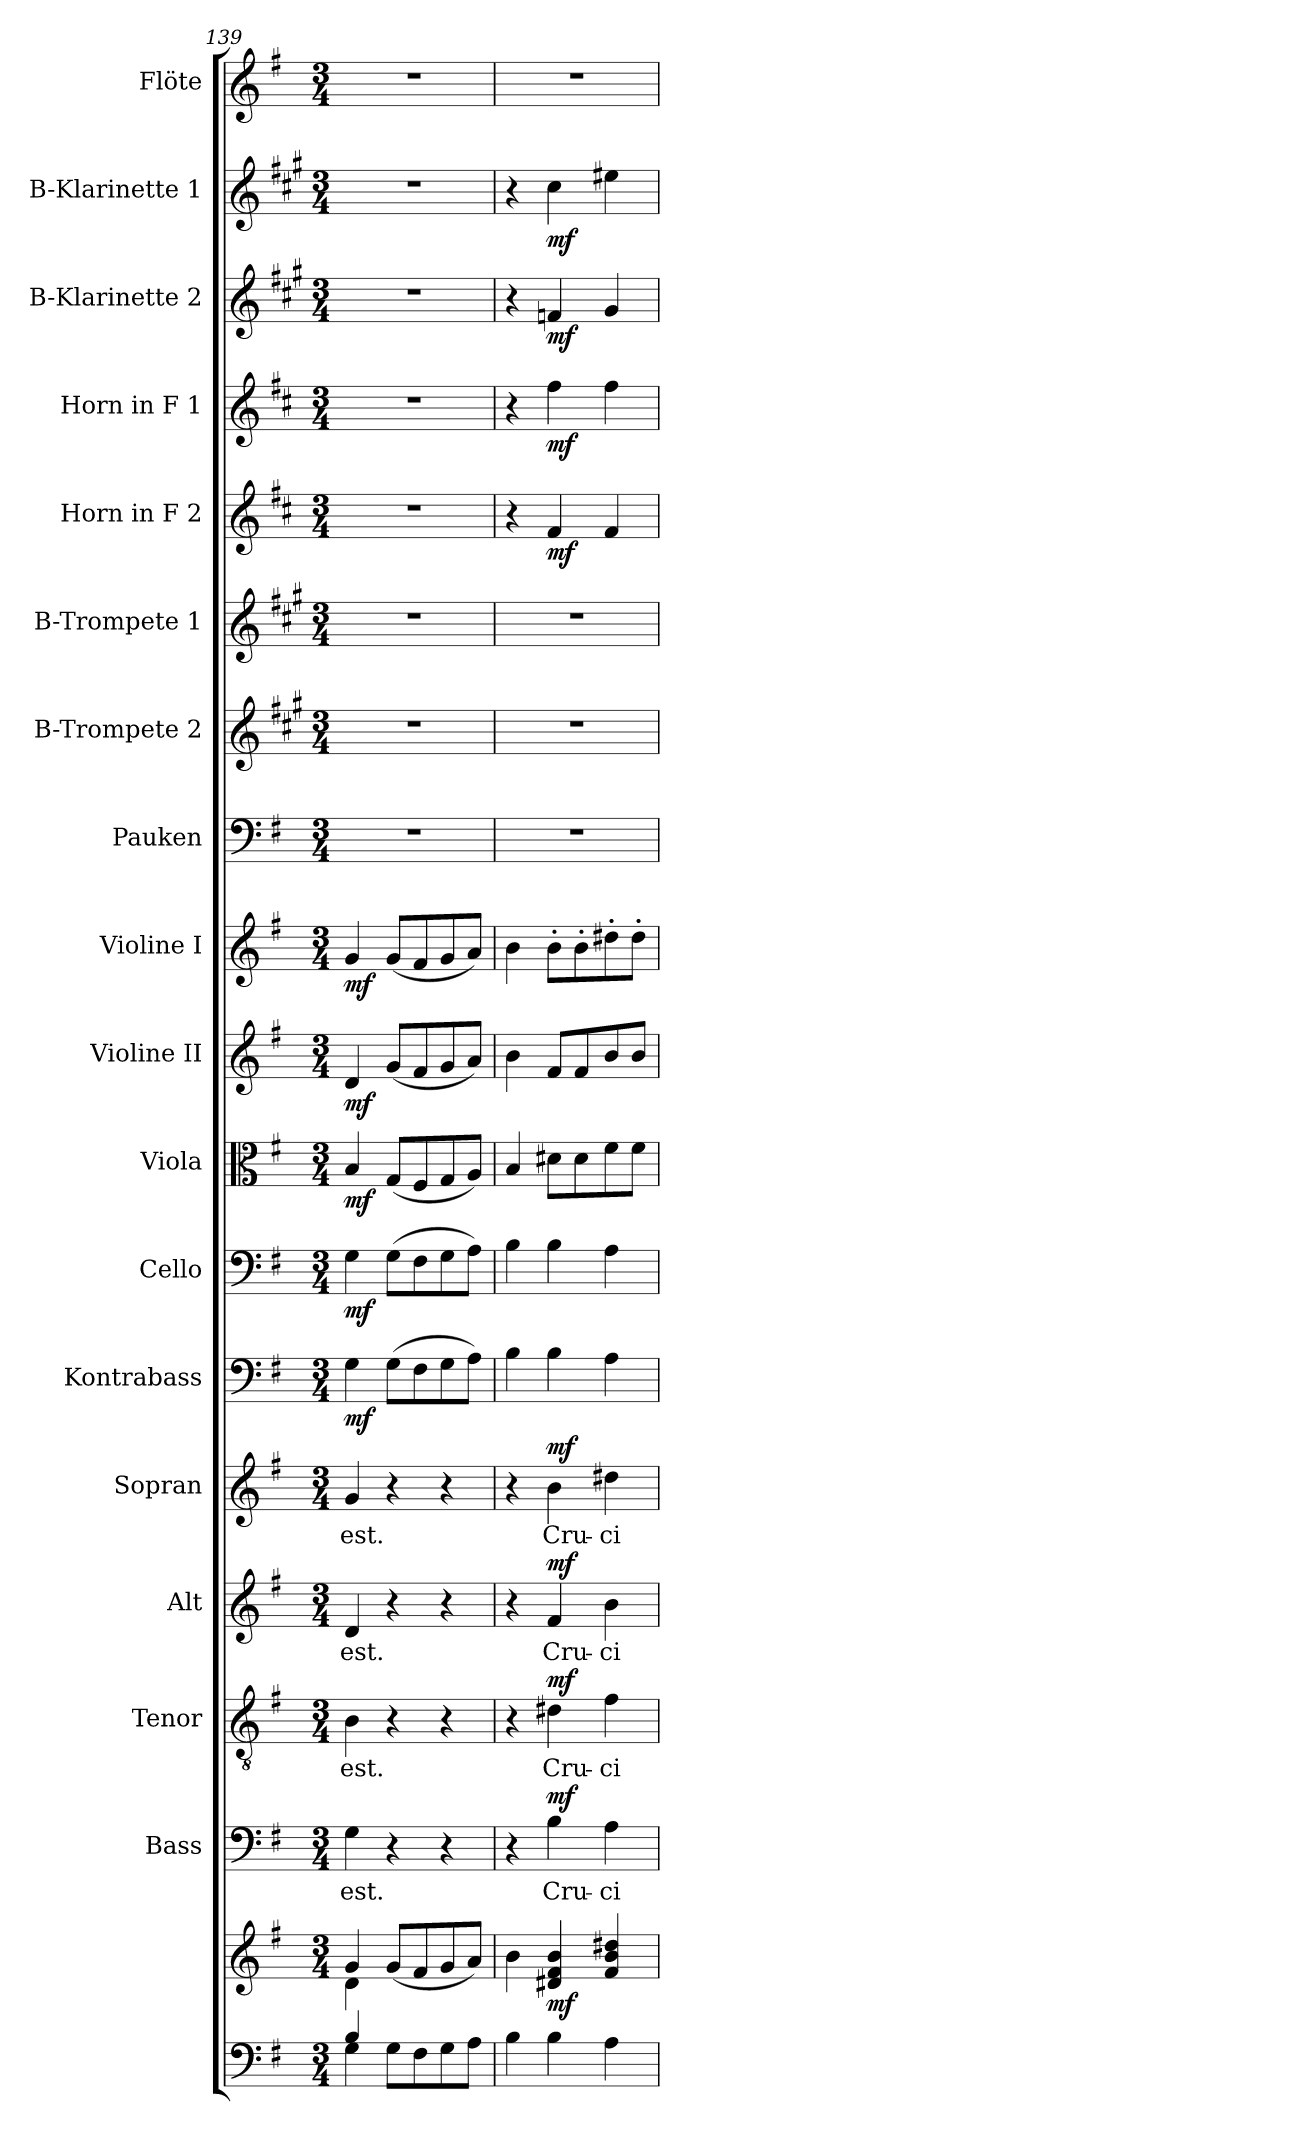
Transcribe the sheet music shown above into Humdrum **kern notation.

**kern	**kern	**dynam	**kern	**text	**dynam	**kern	**text	**dynam	**kern	**text	**dynam	**kern	**text	**dynam	**kern	**dynam	**kern	**dynam	**kern	**dynam	**kern	**dynam	**kern	**dynam	**kern	**kern	**kern	**kern	**dynam	**kern	**dynam	**kern	**dynam	**kern	**dynam	**kern
*part18	*part18	*part18	*part17	*part17	*part17	*part16	*part16	*part16	*part15	*part15	*part15	*part14	*part14	*part14	*part13	*part13	*part12	*part12	*part11	*part11	*part10	*part10	*part9	*part9	*part8	*part7	*part6	*part5	*part5	*part4	*part4	*part3	*part3	*part2	*part2	*part1
*staff19	*staff18	*staff18/19	*staff17	*staff17	*staff17	*staff16	*staff16	*staff16	*staff15	*staff15	*staff15	*staff14	*staff14	*staff14	*staff13	*staff13	*staff12	*staff12	*staff11	*staff11	*staff10	*staff10	*staff9	*staff9	*staff8	*staff7	*staff6	*staff5	*staff5	*staff4	*staff4	*staff3	*staff3	*staff2	*staff2	*staff1
*	*	*	*I"Bass	*	*	*I"Tenor	*	*	*I"Alt	*	*	*I"Sopran	*	*	*I"Kontrabass	*	*I"Cello	*	*I"Viola	*	*I"Violine II	*	*I"Violine I	*	*I"Pauken	*I"B-Trompete 2	*I"B-Trompete 1	*I"Horn in F 2	*	*I"Horn in F 1	*	*I"B-Klarinette 2	*	*I"B-Klarinette 1	*	*I"Flöte
*	*	*	*I'B.	*	*	*I'T.	*	*	*I'A.	*	*	*I'S.	*	*	*I'Kb.	*	*	*	*I'Vla.	*	*I'Vl. II	*	*I'Vl. I	*	*I'Pk.	*I'Trp. 2	*I'Trp. 1	*	*	*	*	*I'Kl. 2	*	*I'Kl. 1	*	*I'Fl.
*clefF4	*clefG2	*	*clefF4	*	*	*clefGv2	*	*	*clefG2	*	*	*clefG2	*	*	*clefF4	*	*clefF4	*	*clefC3	*	*clefG2	*	*clefG2	*	*clefF4	*clefG2	*clefG2	*clefG2	*	*clefG2	*	*clefG2	*	*clefG2	*	*clefG2
*	*	*	*	*	*	*	*	*	*	*	*	*	*	*	*ITrd7c12	*	*	*	*	*	*	*	*	*	*	*ITrd1c2	*ITrd1c2	*ITrd4c7	*	*ITrd4c7	*	*ITrd1c2	*	*ITrd1c2	*	*
*k[f#]	*k[f#]	*	*k[f#]	*	*	*k[f#]	*	*	*k[f#]	*	*	*k[f#]	*	*	*k[f#]	*	*k[f#]	*	*k[f#]	*	*k[f#]	*	*k[f#]	*	*k[f#]	*k[f#]	*k[f#]	*k[f#]	*	*k[f#]	*	*k[f#]	*	*k[f#]	*	*k[f#]
*G:	*G:	*	*G:	*	*	*G:	*	*	*G:	*	*	*G:	*	*	*G:	*	*G:	*	*G:	*	*G:	*	*G:	*	*G:	*G:	*G:	*G:	*	*G:	*	*G:	*	*G:	*	*G:
*M3/4	*M3/4	*	*M3/4	*	*	*M3/4	*	*	*M3/4	*	*	*M3/4	*	*	*M3/4	*	*M3/4	*	*M3/4	*	*M3/4	*	*M3/4	*	*M3/4	*M3/4	*M3/4	*M3/4	*	*M3/4	*	*M3/4	*	*M3/4	*	*M3/4
=139	=139	=139	=139	=139	=139	=139	=139	=139	=139	=139	=139	=139	=139	=139	=139	=139	=139	=139	=139	=139	=139	=139	=139	=139	=139	=139	=139	=139	=139	=139	=139	=139	=139	=139	=139	=139
*^	*^	*	*	*	*	*	*	*	*	*	*	*	*	*	*	*	*	*	*	*	*	*	*	*	*	*	*	*	*	*	*	*	*	*	*	*
!	!	!	!	!	!	!LO:LY:b	!	!	!LO:LY:b	!	!	!LO:LY:b	!	!	!LO:LY:b	!	!	!LO:DY:b	!	!LO:DY:b	!	!LO:DY:b	!	!LO:DY:b	!	!LO:DY:b	!	!	!	!	!	!	!	!	!	!	!	!
4B/	4G\	4g/	4d\	.	4G\	est.	.	4B\	est.	.	4d/	est.	.	4g/	est.	.	4GG\	mf	4G\	mf	4B/	mf	4d/	mf	4g/	mf	2.r	2.r	2.r	2.r	.	2.r	.	2.r	.	2.r	.	2.r
2ryy	8G\L	(<8g/L	2ryy	.	4r	.	.	4r	.	.	4r	.	.	4r	.	.	(>8GG\L	.	(>8G\L	.	(<8G/L	.	(<8g/L	.	(<8g/L	.	.	.	.	.	.	.	.	.	.	.	.	.
.	8F#\	8f#/	.	.	.	.	.	.	.	.	.	.	.	.	.	.	8FF#\	.	8F#\	.	8F#/	.	8f#/	.	8f#/	.	.	.	.	.	.	.	.	.	.	.	.	.
.	8G\	8g/	.	.	4r	.	.	4r	.	.	4r	.	.	4r	.	.	8GG\	.	8G\	.	8G/	.	8g/	.	8g/	.	.	.	.	.	.	.	.	.	.	.	.	.
.	8A\J	8a/J)	.	.	.	.	.	.	.	.	.	.	.	.	.	.	8AA\J)	.	8A\J)	.	8A/J)	.	8a/J)	.	8a/J)	.	.	.	.	.	.	.	.	.	.	.	.	.
*v	*v	*	*	*	*	*	*	*	*	*	*	*	*	*	*	*	*	*	*	*	*	*	*	*	*	*	*	*	*	*	*	*	*	*	*	*	*	*
*	*v	*v	*	*	*	*	*	*	*	*	*	*	*	*	*	*	*	*	*	*	*	*	*	*	*	*	*	*	*	*	*	*	*	*	*	*	*
=140	=140	=140	=140	=140	=140	=140	=140	=140	=140	=140	=140	=140	=140	=140	=140	=140	=140	=140	=140	=140	=140	=140	=140	=140	=140	=140	=140	=140	=140	=140	=140	=140	=140	=140	=140	=140
4B\	4b\	.	4r	.	.	4r	.	.	4r	.	.	4r	.	.	4BB\	.	4B\	.	4B/	.	4b\	.	4b\	.	2.r	2.r	2.r	4r	.	4r	.	4r	.	4r	.	2.r
!	!	!LO:DY:b	!	!LO:LY:b	!LO:DY:a	!	!LO:LY:b	!LO:DY:a	!	!LO:LY:b	!LO:DY:a	!	!LO:LY:b	!LO:DY:a	!	!	!	!	!	!	!	!	!	!	!	!	!	!	!LO:DY:b	!	!LO:DY:b	!	!LO:DY:b	!	!LO:DY:b	!
4B\	4d#X/ 4f#/ 4b/	mf	4B\	Cru-	mf	4d#X\	Cru-	mf	4f#/	Cru-	mf	4b\	Cru-	mf	4BB\	.	4B\	.	8d#X\L	.	8f#/L	.	8b'>\L	.	.	.	.	4B/	mf	4b\	mf	4e-X/	mf	4b\	mf	.
.	.	.	.	.	.	.	.	.	.	.	.	.	.	.	.	.	.	.	8d#\	.	8f#/	.	8b'>\	.	.	.	.	.	.	.	.	.	.	.	.	.
!	!	!	!	!LO:LY:b	!	!	!LO:LY:b	!	!	!LO:LY:b	!	!	!LO:LY:b	!	!	!	!	!	!	!	!	!	!	!	!	!	!	!	!	!	!	!	!	!	!	!
4A\	4f#/ 4b/ 4dd#X/	.	4A\	-ci-	.	4f#\	-ci-	.	4b\	-ci-	.	4dd#X\	-ci-	.	4AA\	.	4A\	.	8f#\	.	8b/	.	8dd#X'>\	.	.	.	.	4B/	.	4b\	.	4f#/	.	4dd#\	.	.
.	.	.	.	.	.	.	.	.	.	.	.	.	.	.	.	.	.	.	8f#\J	.	8b/J	.	8dd#'>\J	.	.	.	.	.	.	.	.	.	.	.	.	.
=	=	=	=	=	=	=	=	=	=	=	=	=	=	=	=	=	=	=	=	=	=	=	=	=	=	=	=	=	=	=	=	=	=	=	=	=
*-	*-	*-	*-	*-	*-	*-	*-	*-	*-	*-	*-	*-	*-	*-	*-	*-	*-	*-	*-	*-	*-	*-	*-	*-	*-	*-	*-	*-	*-	*-	*-	*-	*-	*-	*-	*-
